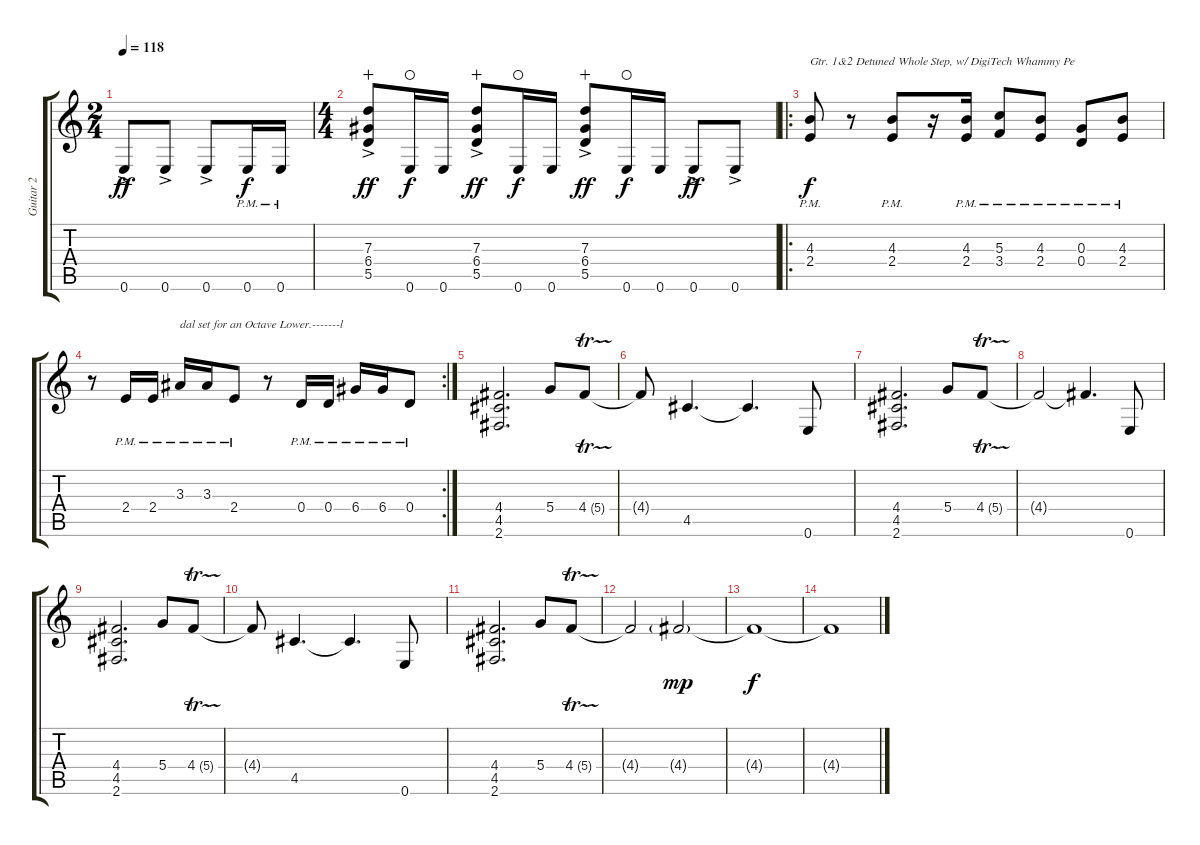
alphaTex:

\track ("Guitar 2" "Guitar 2") {instrument distortionguitar}
\staff {score tabs}
\tuning (E4 B3 G3 D3 A2 E2) {hide}
\ts (2 4)
\tempo 118
\clef g2
\ks c
0.6{ac}.8{dy ff} 0.6{ac}.8 0.6{ac}.8 0.6{pm}.16{dy f} 0.6{pm}.16 |
\ts (4 4)
(7.3{ac} 6.4{ac} 5.5{ac}).8{dy ff wahc} 0.6.16{dy f waho} 0.6.16 (7.3{ac} 6.4{ac} 5.5{ac}).8{dy ff wahc} 0.6.16{dy f waho} 0.6.16 (7.3{ac} 6.4{ac} 5.5{ac}).8{dy ff wahc} 0.6.16{dy f waho} 0.6.16 0.6{ac}.8{dy ff} 0.6{ac}.8 |
\ro
(4.3{pm} 2.4{pm}).8{txt "Gtr. 1&2 Detuned Whole Step, w/ DigiTech Whammy Pe" dy f} r.8 (4.3{pm} 2.4{pm}).8 r.16 (4.3{pm} 2.4{pm}).16 (5.3{pm} 3.4{pm}).8 (4.3{pm} 2.4{pm}).8 (0.3{pm} 0.4{pm}).8 (4.3{pm} 2.4{pm}).8 |
\rc 2
r.8 2.4{pm}.16 2.4{pm}.16 3.3{pm}.16{txt "dal set for an Octave Lower.-------l"} 3.3{pm}.16 2.4{pm}.8 r.8 0.4{pm}.16 0.4{pm}.16 6.4{pm}.16 6.4{pm}.16 0.4{pm}.8 |
(4.4 4.5 2.6).2{d} 5.4.8 4.4{tr (5 32)}.8 |
4.4{t}.8 4.5.4{d} 4.5{t}.4{d} 0.6.8 |
(4.4 4.5 2.6).2{d} 5.4.8 4.4{tr (5 32)}.8 |
4.4{t}.2 4.4{t}.4{d} 0.6.8 |
(4.4 4.5 2.6).2{d} 5.4.8 4.4{tr (5 32)}.8 |
4.4{t}.8 4.5.4{d} 4.5{t}.4{d} 0.6.8 |
(4.4 4.5 2.6).2{d} 5.4.8 4.4{tr (5 32)}.8 |
4.4{t}.2 4.4{g}.2{dy mp} |
4.4{t}.1{dy f volume 10} |
4.4{t}.1{volume 6}
